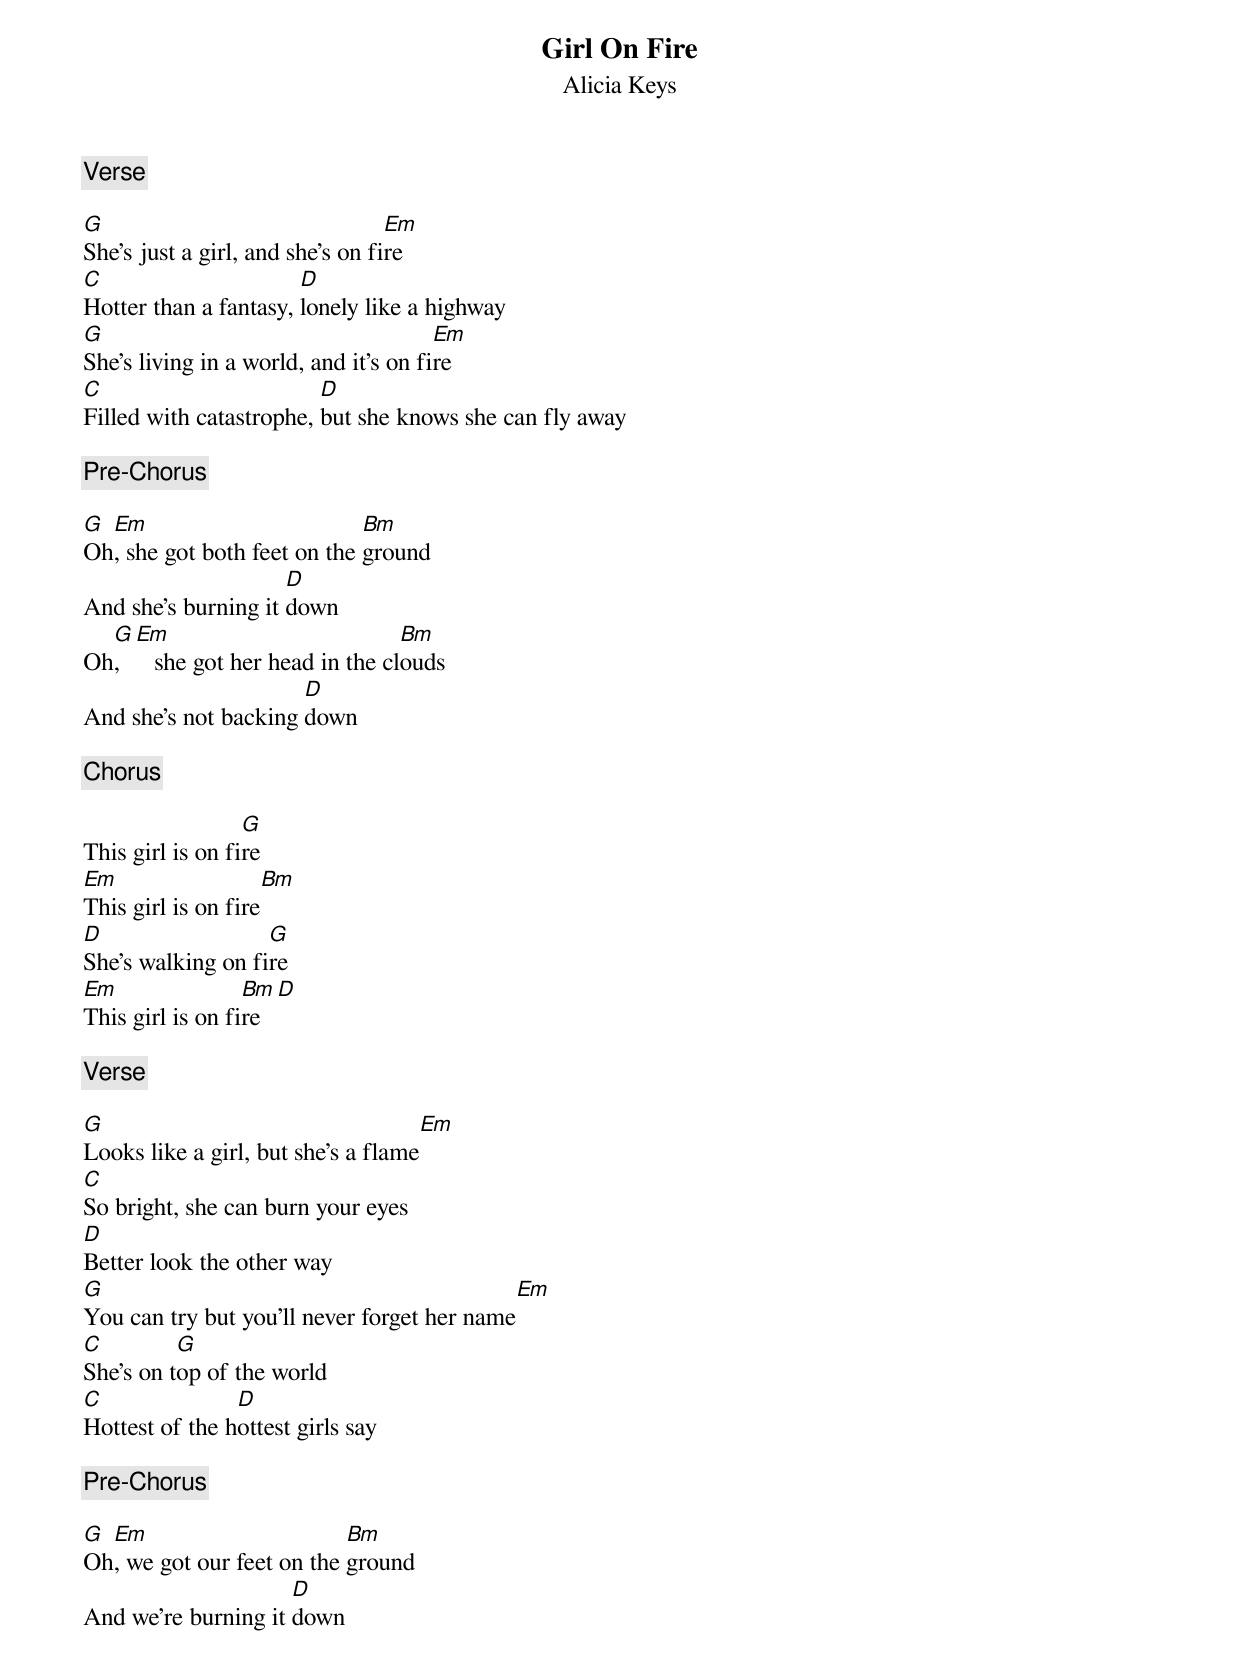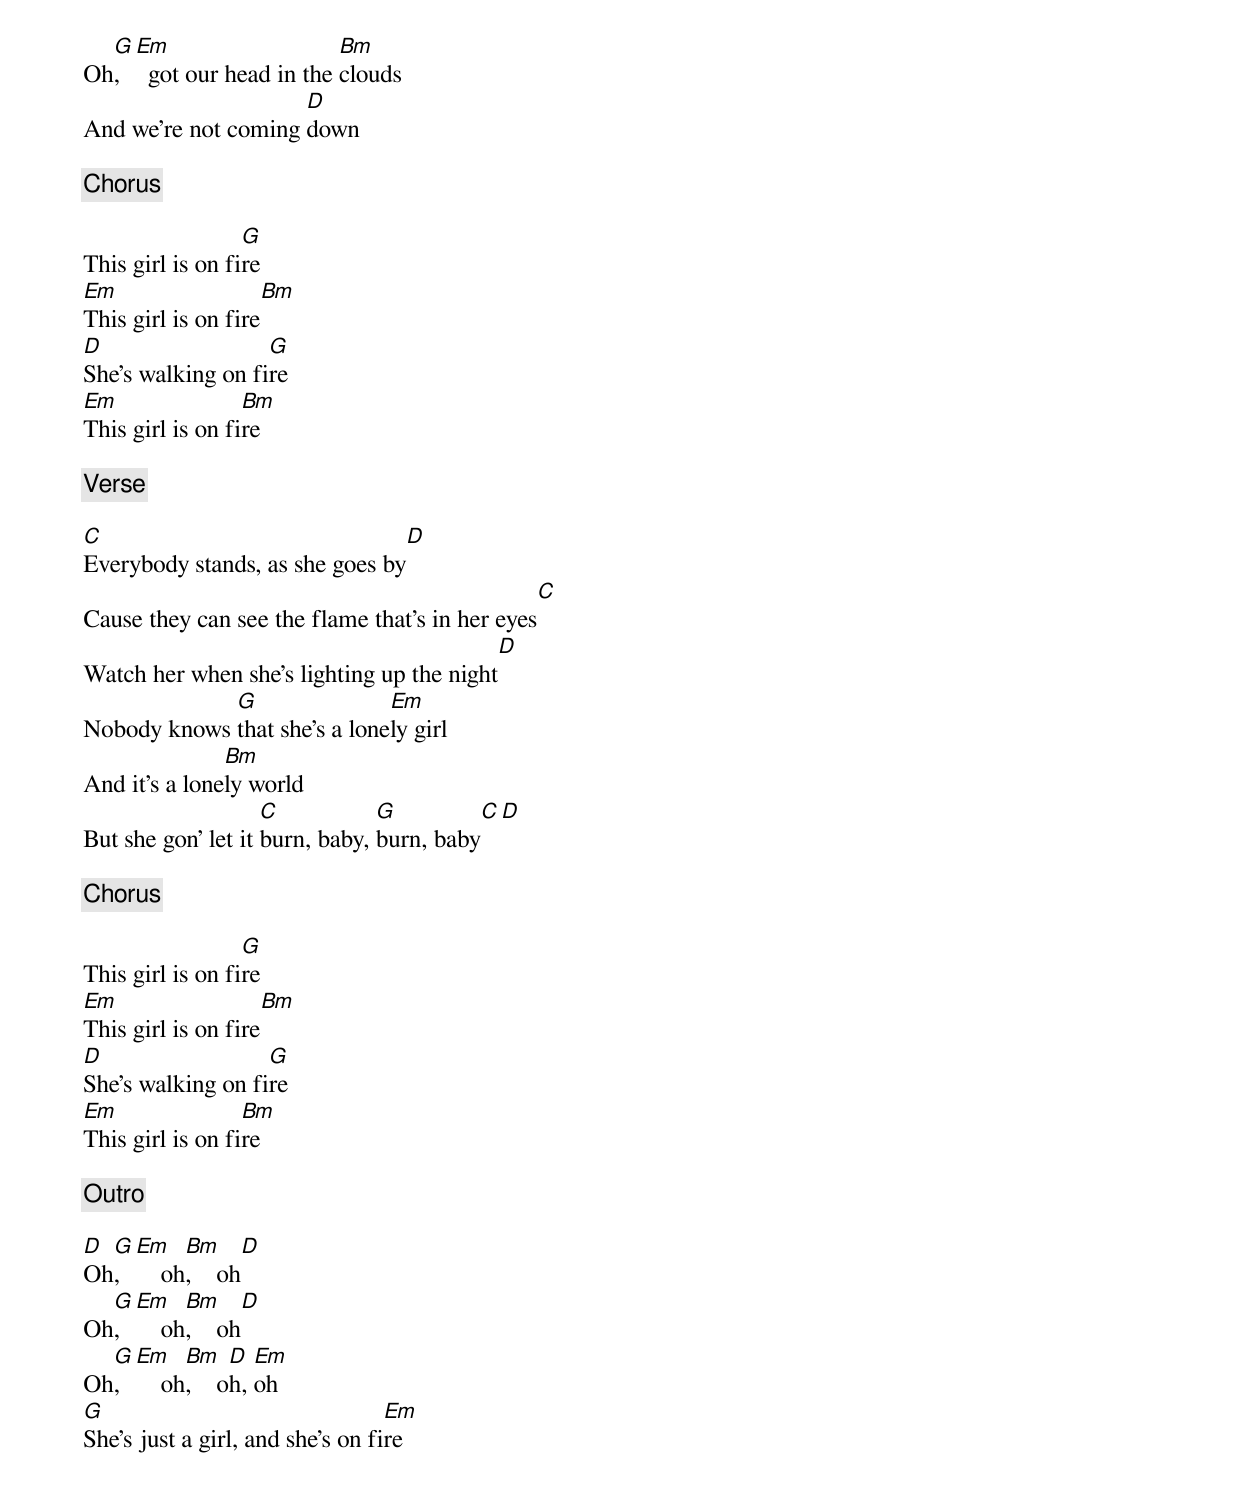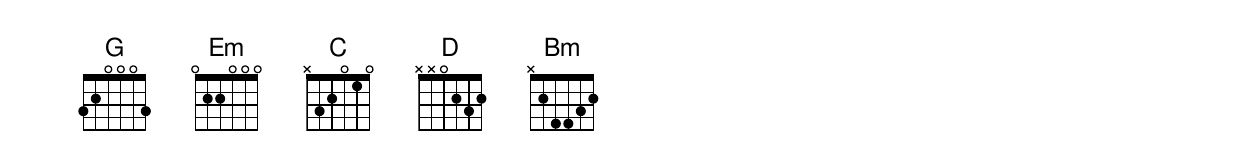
{t: Girl On Fire}
{st: Alicia Keys}

{c: Verse}

[G]She's just a girl, and she's on fi[Em]re
[C]Hotter than a fantasy, [D]lonely like a highway
[G]She's living in a world, and it's on fi[Em]re
[C]Filled with catastrophe, [D]but she knows she can fly away

{c: Pre-Chorus}

[G]Oh[Em], she got both feet on the [Bm]ground
And she's burning it [D]down
Oh[G], [Em]   she got her head in the cl[Bm]ouds
And she's not backing [D]down

{c: Chorus}

This girl is on fi[G]re
[Em]This girl is on fire[Bm]
[D]She's walking on fi[G]re
[Em]This girl is on fi[Bm]re[D]

{c: Verse}

[G]Looks like a girl, but she's a flame[Em]
[C]So bright, she can burn your eyes
[D]Better look the other way
[G]You can try but you'll never forget her name[Em]
[C]She's on t[G]op of the world
[C]Hottest of the h[D]ottest girls say

{c: Pre-Chorus}

[G]Oh[Em], we got our feet on the [Bm]ground
And we're burning it [D]down
Oh[G], [Em]  got our head in the [Bm]clouds
And we're not coming [D]down

{c: Chorus}

This girl is on fi[G]re
[Em]This girl is on fire[Bm]
[D]She's walking on fi[G]re
[Em]This girl is on fi[Bm]re

{c: Verse}

[C]Everybody stands, as she goes by[D]
Cause they can see the flame that's in her eyes[C]
Watch her when she's lighting up the night[D]
Nobody knows [G]that she's a lone[Em]ly girl
And it's a lone[Bm]ly world
But she gon' let it [C]burn, baby, [G]burn, baby[C][D]

{c: Chorus}

This girl is on fi[G]re
[Em]This girl is on fire[Bm]
[D]She's walking on fi[G]re
[Em]This girl is on fi[Bm]re

{c: Outro}

[D]Oh[G], [Em]    oh[Bm],    oh[D]
Oh[G], [Em]    oh[Bm],    oh[D]
Oh[G], [Em]    oh[Bm],    o[D]h, [Em]oh
[G]She's just a girl, and she's on fi[Em]re
